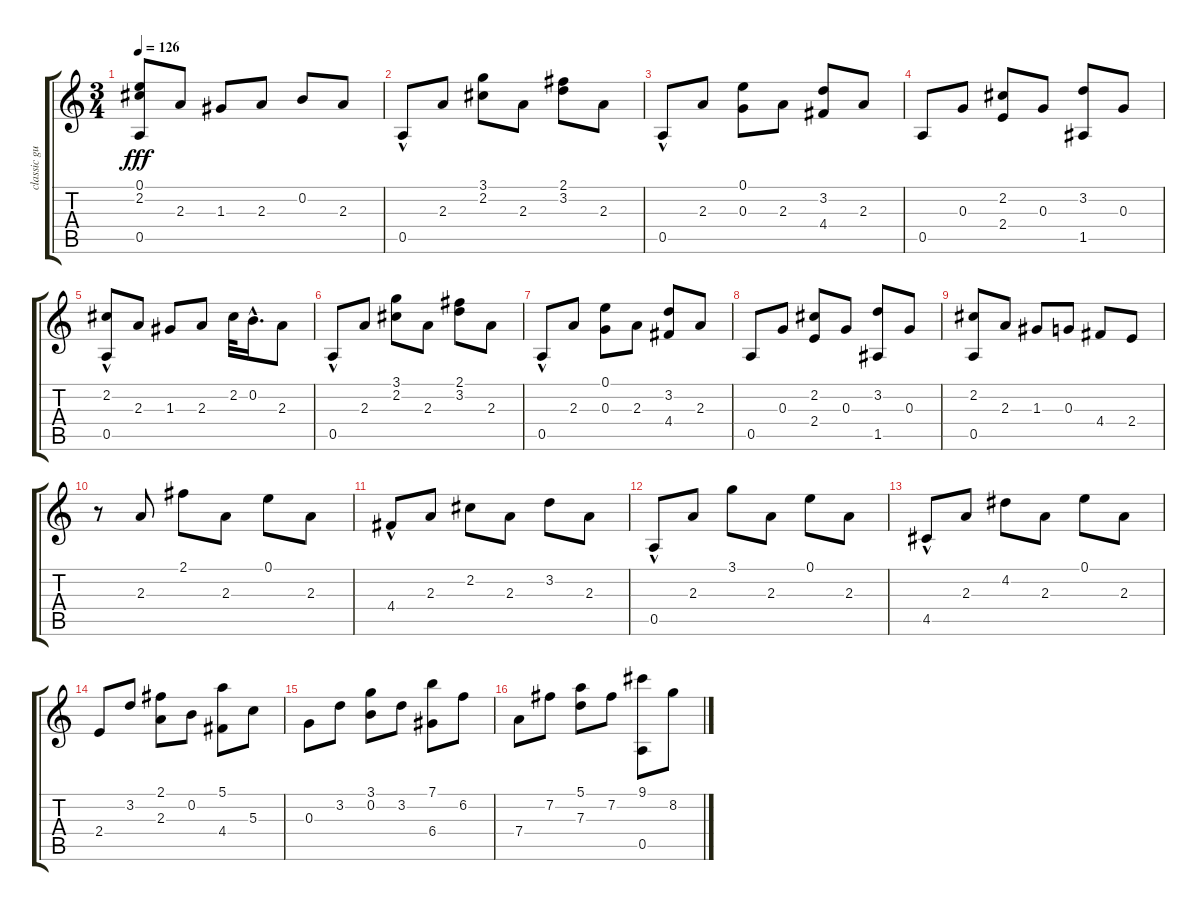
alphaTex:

\track ("classic guitar" "classic gu") {instrument acousticguitarnylon}
\staff {score tabs}
\tuning (E4 B3 G3 D3 A2 E2) {hide}
\ts (3 4)
\tempo 126
\clef g2
\ks c
(0.1 2.2 0.5).8{dy fff} 2.3.8 1.3.8 2.3.8 0.2.8 2.3.8 |
0.5{hac}.8 2.3.8 (3.1 2.2).8 2.3.8 (2.1 3.2).8 2.3.8 |
0.5{hac}.8 2.3.8 (0.1 0.3).8 2.3.8 (3.2 4.4).8 2.3.8 |
0.5.8 0.3.8 (2.2 2.4).8 0.3.8 (3.2 1.5).8 0.3.8 |
(2.2 0.5{hac}).8 2.3.8 1.3.8 2.3.8 2.2.32 0.2{hac}.16{d} 2.3.8 |
0.5{hac}.8 2.3.8 (3.1 2.2).8 2.3.8 (2.1 3.2).8 2.3.8 |
0.5{hac}.8 2.3.8 (0.1 0.3).8 2.3.8 (3.2 4.4).8 2.3.8 |
0.5.8 0.3.8 (2.2 2.4).8 0.3.8 (3.2 1.5).8 0.3.8 |
(2.2 0.5).8 2.3.8 1.3.8 0.3.8 4.4.8 2.4.8 |
r.8 2.3.8 2.1.8 2.3.8 0.1.8 2.3.8 |
4.4{hac}.8 2.3.8 2.2.8 2.3.8 3.2.8 2.3.8 |
0.5{hac}.8 2.3.8 3.1.8 2.3.8 0.1.8 2.3.8 |
4.5{hac}.8 2.3.8 4.2.8 2.3.8 0.1.8 2.3.8 |
2.4.8 3.2.8 (2.1 2.3).8 0.2.8 (5.1 4.4).8 5.3.8 |
0.3.8 3.2.8 (3.1 0.2).8 3.2.8 (7.1 6.4).8 6.2.8 |
7.4.8 7.2.8 (5.1 7.3).8 7.2.8 (9.1 0.5).8 8.2.8
